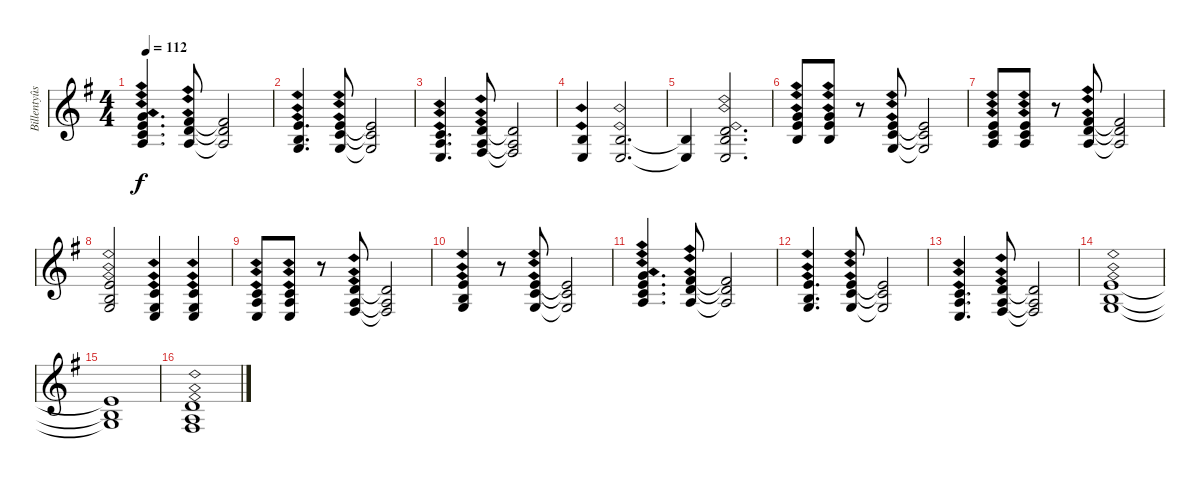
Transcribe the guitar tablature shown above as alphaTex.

\track ("Billentyûs 2 (Jon Lord)" "Billentyûs") {instrument percussiveorgan}
\staff {score}
\tuning (E4 B3 G3 D3 A2 E2) {hide}
\ts (4 4)
\tempo 112
\clef g2
\ks g
(3.1{ph 12} 5.2{ph 12} 5.3{ph 12} 7.4{ph 12}).4{d dy f} (2.1{ph 12} 3.2{ph 12} 2.3{ph 12}).8 (2.1{t} 3.2{t} 2.3{t}).2 |
(0.1{ph 12} 0.2{ph 12} 0.3{ph 12}).4{d} (0.1{ph 12} 1.2{ph 12} 0.3{ph 12}).8 (0.1{t} 1.2{t} 0.3{t}).2 |
(1.2{ph 12} 2.3{ph 12} 2.4{ph 12}).4{d} (3.2{ph 12} 2.3{ph 12} 4.4{ph 12}).8 (3.2{t} 2.3{t} 4.4{t}).2 |
(0.2{ph 12} 2.4{ph 12}).4 (0.2{ph 12} 2.4{ph 12}).2{d} |
(0.2{t} 2.4{t}).4 (3.2{ph 12} 4.3{ph 12} 2.4{ph 12}).2{d} |
(3.1{ph 12} 5.2{ph 12} 4.3{ph 12}).8 (3.1{ph 12} 5.2{ph 12} 4.3{ph 12}).8 r.8 (0.1{ph 12} 1.2{ph 12} 0.3{ph 12}).8 (0.1{t} 1.2{t} 0.3{t}).2 |
(0.1{ph 12} 1.2{ph 12} 2.3{ph 12}).8 (0.1{ph 12} 1.2{ph 12} 2.3{ph 12}).8 r.8 (2.1{ph 12} 3.2{ph 12} 2.3{ph 12}).8 (2.1{t} 3.2{t} 2.3{t}).2 |
(0.1{ph 12} 0.2{ph 12} 0.3{ph 12}).2 (1.2{ph 12} 0.3{ph 12} 2.4{ph 12}).4 (1.2{ph 12} 0.3{ph 12} 2.4{ph 12}).4 |
(1.2{ph 12} 2.3{ph 12} 2.4{ph 12}).8 (1.2{ph 12} 2.3{ph 12} 2.4{ph 12}).8 r.8 (3.2{ph 12} 2.3{ph 12} 4.4{ph 12}).8 (3.2{t} 2.3{t} 4.4{t}).2 |
(0.1{ph 12} 0.2{ph 12} 0.3{ph 12}).4 r.8 (0.1{ph 12} 1.2{ph 12} 0.3{ph 12}).8 (0.1{t} 1.2{t} 0.3{t}).2 |
(3.1{ph 12} 5.2{ph 12} 5.3{ph 12} 7.4{ph 12}).4{d} (2.1{ph 12} 3.2{ph 12} 2.3{ph 12}).8 (2.1{t} 3.2{t} 2.3{t}).2 |
(0.1{ph 12} 0.2{ph 12} 0.3{ph 12}).4{d} (0.1{ph 12} 1.2{ph 12} 0.3{ph 12}).8 (0.1{t} 1.2{t} 0.3{t}).2 |
(1.2{ph 12} 2.3{ph 12} 2.4{ph 12}).4{d} (3.2{ph 12} 2.3{ph 12} 4.4{ph 12}).8 (3.2{t} 2.3{t} 4.4{t}).2 |
(0.1{ph 12} 0.2{ph 12} 0.3{ph 12}).1 |
(0.1{t} 0.2{t} 0.3{t}).1 |
(3.2{ph 12} 2.3{ph 12} 4.4{ph 12}).1
